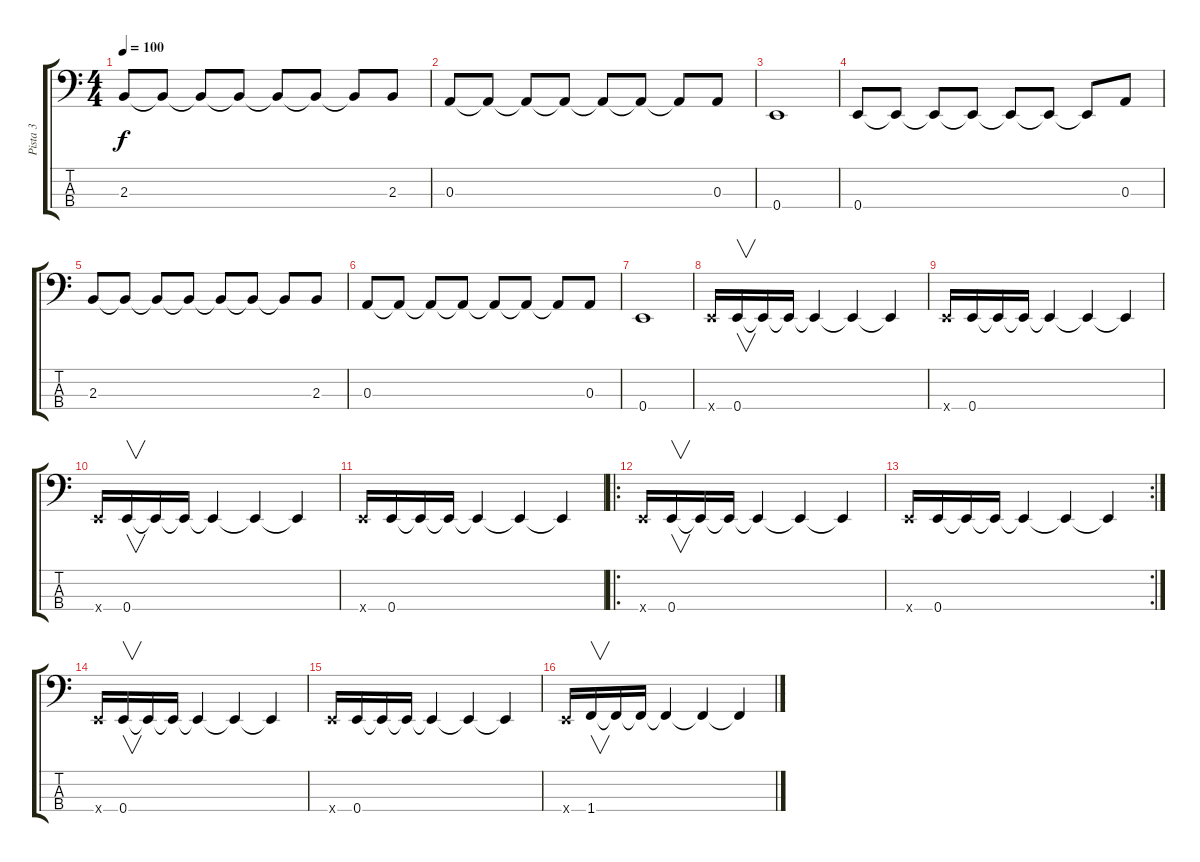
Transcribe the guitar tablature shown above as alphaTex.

\track ("Pista 3" "Pista 3") {instrument electricbassfinger}
\staff {score tabs}
\tuning (G2 D2 A1 E1) {hide}
\ts (4 4)
\tempo 100
\clef f4
\ks c
2.3.8{dy f} 2.3{t}.8 2.3{t}.8 2.3{t}.8 2.3{t}.8 2.3{t}.8 2.3{t}.8 2.3.8 |
0.3.8 0.3{t}.8 0.3{t}.8 0.3{t}.8 0.3{t}.8 0.3{t}.8 0.3{t}.8 0.3.8 |
0.4.1 |
0.4.8 0.4{t}.8 0.4{t}.8 0.4{t}.8 0.4{t}.8 0.4{t}.8 0.4{t}.8 0.3.8 |
2.3.8 2.3{t}.8 2.3{t}.8 2.3{t}.8 2.3{t}.8 2.3{t}.8 2.3{t}.8 2.3.8 |
0.3.8 0.3{t}.8 0.3{t}.8 0.3{t}.8 0.3{t}.8 0.3{t}.8 0.3{t}.8 0.3.8 |
0.4.1 |
0.4{x}.16 0.4.16{v} 0.4{t}.16 0.4{t}.16 0.4{t}.4 0.4{t}.4 0.4{t}.4 |
0.4{x}.16 0.4.16 0.4{t}.16 0.4{t}.16 0.4{t}.4 0.4{t}.4 0.4{t}.4 |
0.4{x}.16 0.4.16{v} 0.4{t}.16 0.4{t}.16 0.4{t}.4 0.4{t}.4 0.4{t}.4 |
0.4{x}.16 0.4.16 0.4{t}.16 0.4{t}.16 0.4{t}.4 0.4{t}.4 0.4{t}.4 |
\ro
0.4{x}.16 0.4.16{v} 0.4{t}.16 0.4{t}.16 0.4{t}.4 0.4{t}.4 0.4{t}.4 |
\rc 2
0.4{x}.16 0.4.16 0.4{t}.16 0.4{t}.16 0.4{t}.4 0.4{t}.4 0.4{t}.4 |
0.4{x}.16 0.4.16{v} 0.4{t}.16 0.4{t}.16 0.4{t}.4 0.4{t}.4 0.4{t}.4 |
0.4{x}.16 0.4.16 0.4{t}.16 0.4{t}.16 0.4{t}.4 0.4{t}.4 0.4{t}.4 |
0.4{x}.16 1.4.16{v} 1.4{t}.16 1.4{t}.16 1.4{t}.4 1.4{t}.4 1.4{t}.4
